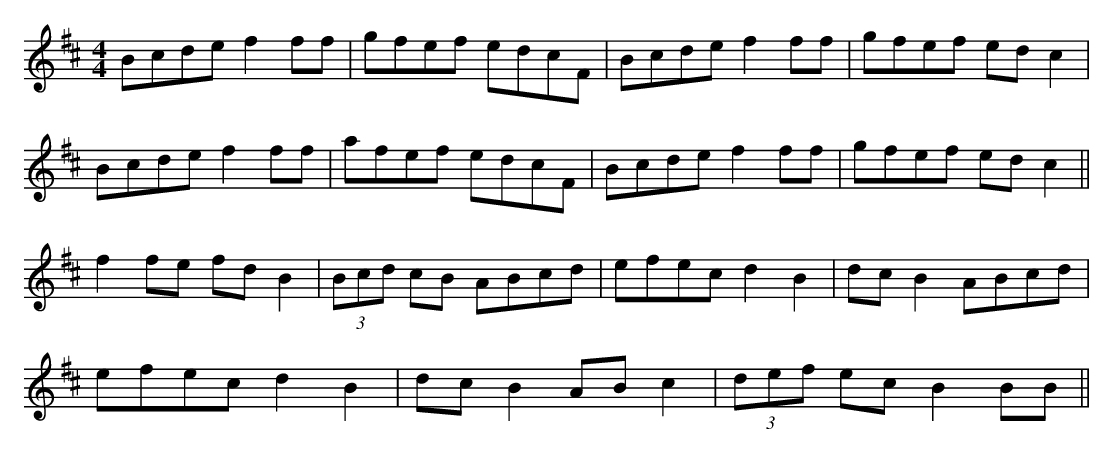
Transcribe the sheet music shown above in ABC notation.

X:1
M:4/4
K:Bmin
Bcde f2ff|gfef edcF|Bcde f2ff|gfef edc2|
Bcde f2ff|afef edcF|Bcde f2ff|gfef edc2||
f2fe fdB2|(3Bcd cB ABcd|efec d2B2|dcB2 ABcd|
efec d2B2|dcB2 ABc2|(3def ec B2BB||
